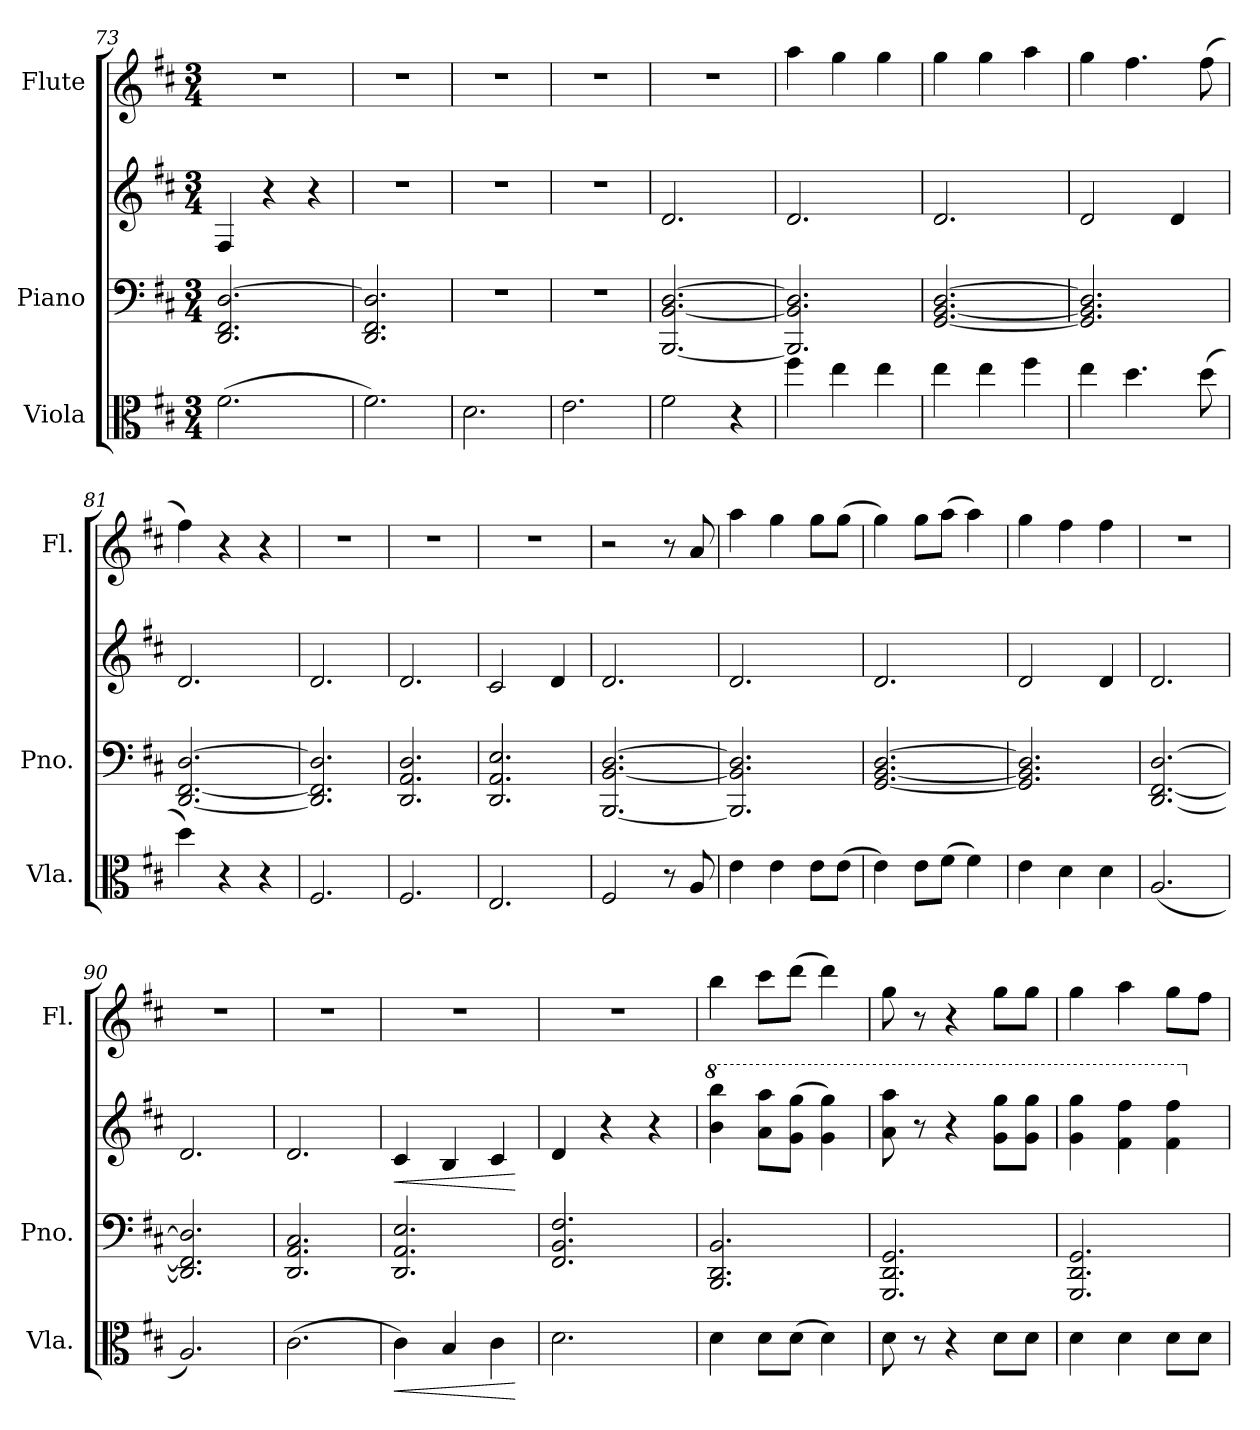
**kern	**dynam	**kern	**kern	**dynam	**kern
*part3	*part3	*part2	*part2	*part2	*part1
*staff4	*staff4	*staff3	*staff2	*staff2/3	*staff1
*I"Viola	*	*I"Piano	*	*	*I"Flute
*I'Vla.	*	*I'Pno.	*	*	*I'Fl.
*clefC3	*	*clefF4	*clefG2	*	*clefG2
*k[f#c#]	*	*k[f#c#]	*k[f#c#]	*	*k[f#c#]
*M3/4	*	*M3/4	*M3/4	*	*M3/4
=73	=73	=73	=73	=73	=73
(2.f#\	.	2.DD/ 2.FF#/ [2.D/	4F#/	.	2.r
.	.	.	4r	.	.
.	.	.	4r	.	.
=74	=74	=74	=74	=74	=74
2.f#\)	.	2.DD/ 2.FF#/ 2.D/]	2.r	.	2.r
=75	=75	=75	=75	=75	=75
2.d\	.	2.r	2.r	.	2.r
=76	=76	=76	=76	=76	=76
2.e\	.	2.r	2.r	.	2.r
!!LO:LB:g=z
=77	=77	=77	=77	=77	=77
2f#\	.	[2.BBB/ [2.BB/ [2.D/	2.d/	.	2.r
4r	.	.	.	.	.
=78	=78	=78	=78	=78	=78
4ff#\	.	2.BBB/] 2.BB/] 2.D/]	2.d/	.	4aa\
4ee\	.	.	.	.	4gg\
4ee\	.	.	.	.	4gg\
=79	=79	=79	=79	=79	=79
4ee\	.	[2.GG/ [2.BB/ [2.D/	2.d/	.	4gg\
4ee\	.	.	.	.	4gg\
4ff#\	.	.	.	.	4aa\
=80	=80	=80	=80	=80	=80
4ee\	.	2.GG/] 2.BB/] 2.D/]	2d/	.	4gg\
4.dd\	.	.	.	.	4.ff#\
.	.	.	4d/	.	.
(8dd\	.	.	.	.	(8ff#\
=81	=81	=81	=81	=81	=81
4dd\)	.	[2.DD/ [2.FF#/ [2.D/	2.d/	.	4ff#\)
4r	.	.	.	.	4r
4r	.	.	.	.	4r
=82	=82	=82	=82	=82	=82
2.F#/	.	2.DD/] 2.FF#/] 2.D/]	2.d/	.	2.r
=83	=83	=83	=83	=83	=83
2.F#/	.	2.DD/ 2.AA/ 2.D/	2.d/	.	2.r
=84	=84	=84	=84	=84	=84
2.E/	.	2.DD/ 2.AA/ 2.E/	2c#/	.	2.r
.	.	.	4d/	.	.
=85	=85	=85	=85	=85	=85
2F#/	.	[2.BBB/ [2.BB/ [2.D/	2.d/	.	2r
8r	.	.	.	.	8r
8A/	.	.	.	.	8a/
!!LO:LB:g=z
=86	=86	=86	=86	=86	=86
4e\	.	2.BBB/] 2.BB/] 2.D/]	2.d/	.	4aa\
4e\	.	.	.	.	4gg\
8e\L	.	.	.	.	8gg\L
(8e\J	.	.	.	.	(8gg\J
=87	=87	=87	=87	=87	=87
4e\)	.	[2.GG/ [2.BB/ [2.D/	2.d/	.	4gg\)
8e\L	.	.	.	.	8gg\L
(8f#\J	.	.	.	.	(8aa\J
4f#\)	.	.	.	.	4aa\)
=88	=88	=88	=88	=88	=88
4e\	.	2.GG/] 2.BB/] 2.D/]	2d/	.	4gg\
4d\	.	.	.	.	4ff#\
4d\	.	.	4d/	.	4ff#\
=89	=89	=89	=89	=89	=89
(2.A/	.	[2.DD/ [2.FF#/ [2.D/	2.d/	.	2.r
=90	=90	=90	=90	=90	=90
2.A/)	.	2.DD/] 2.FF#/] 2.D/]	2.d/	.	2.r
=91	=91	=91	=91	=91	=91
(2.c#\	.	2.DD/ 2.AA/ 2.C#/	2.d/	.	2.r
=92	=92	=92	=92	=92	=92
!	!LO:HP:b	!	!	!LO:HP:b	!
4c#\)	<	2.DD/ 2.AA/ 2.E/	4c#/	<	2.r
4B/	.	.	4B/	.	.
4c#\	.	.	4c#/	.	.
.	[	.	.	[	.
=93	=93	=93	=93	=93	=93
2.d\	.	2.FF#/ 2.BB/ 2.F#/	4d/	.	2.r
.	.	.	4r	.	.
.	.	.	4r	.	.
!!LO:PB:g=z
=94	=94	=94	=94	=94	=94
*	*	*	*8va	*	*
4d\	.	2.BBB/ 2.DD/ 2.BB/	4bb\ 4bbb\	.	4bb\
8d\L	.	.	8aa\ 8aaa\L	.	8ccc#\L
(8d\J	.	.	(8gg\ 8ggg\J	.	(8ddd\J
4d\)	.	.	4gg\ 4ggg\)	.	4ddd\)
=95	=95	=95	=95	=95	=95
8d\	.	2.GGG/ 2.DD/ 2.GG/	8aa\ 8aaa\	.	8gg\
8r	.	.	8r	.	8r
4r	.	.	4r	.	4r
8d\L	.	.	8gg\ 8ggg\L	.	8gg\L
8d\J	.	.	8gg\ 8ggg\J	.	8gg\J
=96	=96	=96	=96	=96	=96
4d\	.	2.GGG/ 2.DD/ 2.GG/	4gg\ 4ggg\	.	4gg\
4d\	.	.	4ff#\ 4fff#\	.	4aa\
8d\L	.	.	4ff#\ 4fff#\	.	8gg\L
8d\J	.	.	.	.	8ff#\J
*	*	*	*X8va	*	*
=	=	=	=	=	=
*-	*-	*-	*-	*-	*-
